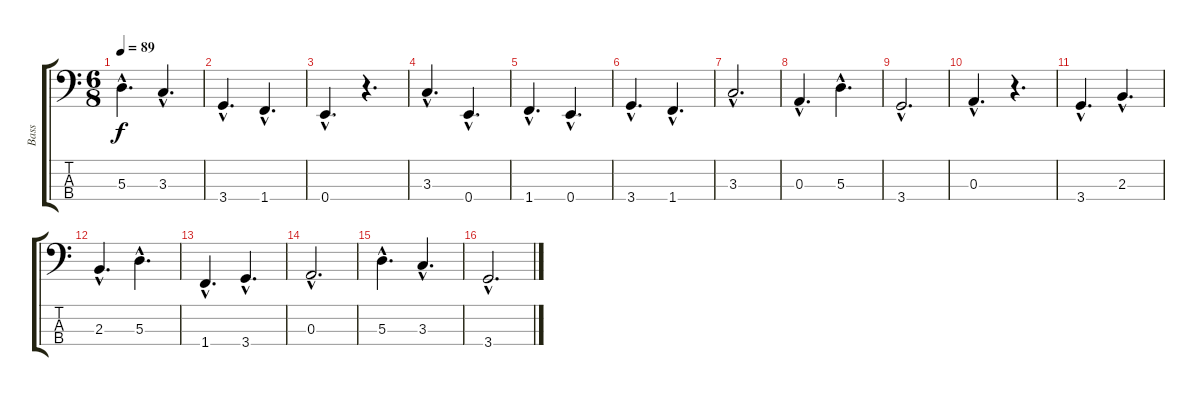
\track ("Bass" "Bass") {instrument fretlessbass}
\staff {score tabs}
\tuning (G2 D2 A1 E1) {hide}
\ts (6 8)
\tempo 89
\clef f4
\ks c
5.3{hac}.4{d dy f} 3.3{hac}.4{d} |
3.4{hac}.4{d} 1.4{hac}.4{d} |
0.4{hac}.4{d} r.4{d} |
3.3{hac}.4{d} 0.4{hac}.4{d} |
1.4{hac}.4{d} 0.4{hac}.4{d} |
3.4{hac}.4{d} 1.4{hac}.4{d} |
3.3{hac}.2{d} |
0.3{hac}.4{d} 5.3{hac}.4{d} |
3.4{hac}.2{d} |
0.3{hac}.4{d} r.4{d} |
3.4{hac}.4{d} 2.3{hac}.4{d} |
2.3{hac}.4{d} 5.3{hac}.4{d} |
1.4{hac}.4{d} 3.4{hac}.4{d} |
0.3{hac}.2{d} |
5.3{hac}.4{d} 3.3{hac}.4{d} |
3.4{hac}.2{d}
